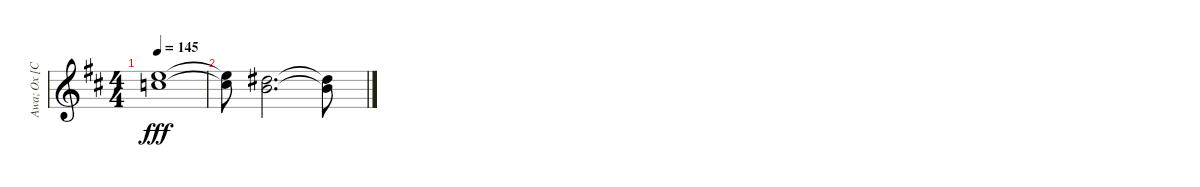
\track ("Awa; Ox [Choirs]" "Awa; Ox [C") {instrument lead1square}
\staff {score}
\tuning (E4 B3 G3 D3 A2 E2) {hide}
\ts (4 4)
\tempo 145
\clef g2
\ks d
(12.1 13.2).1{dy fff} |
(12.1{t} 13.2{t}).8 (11.1 12.2).2{d} (11.1{t} 12.2{t}).8
